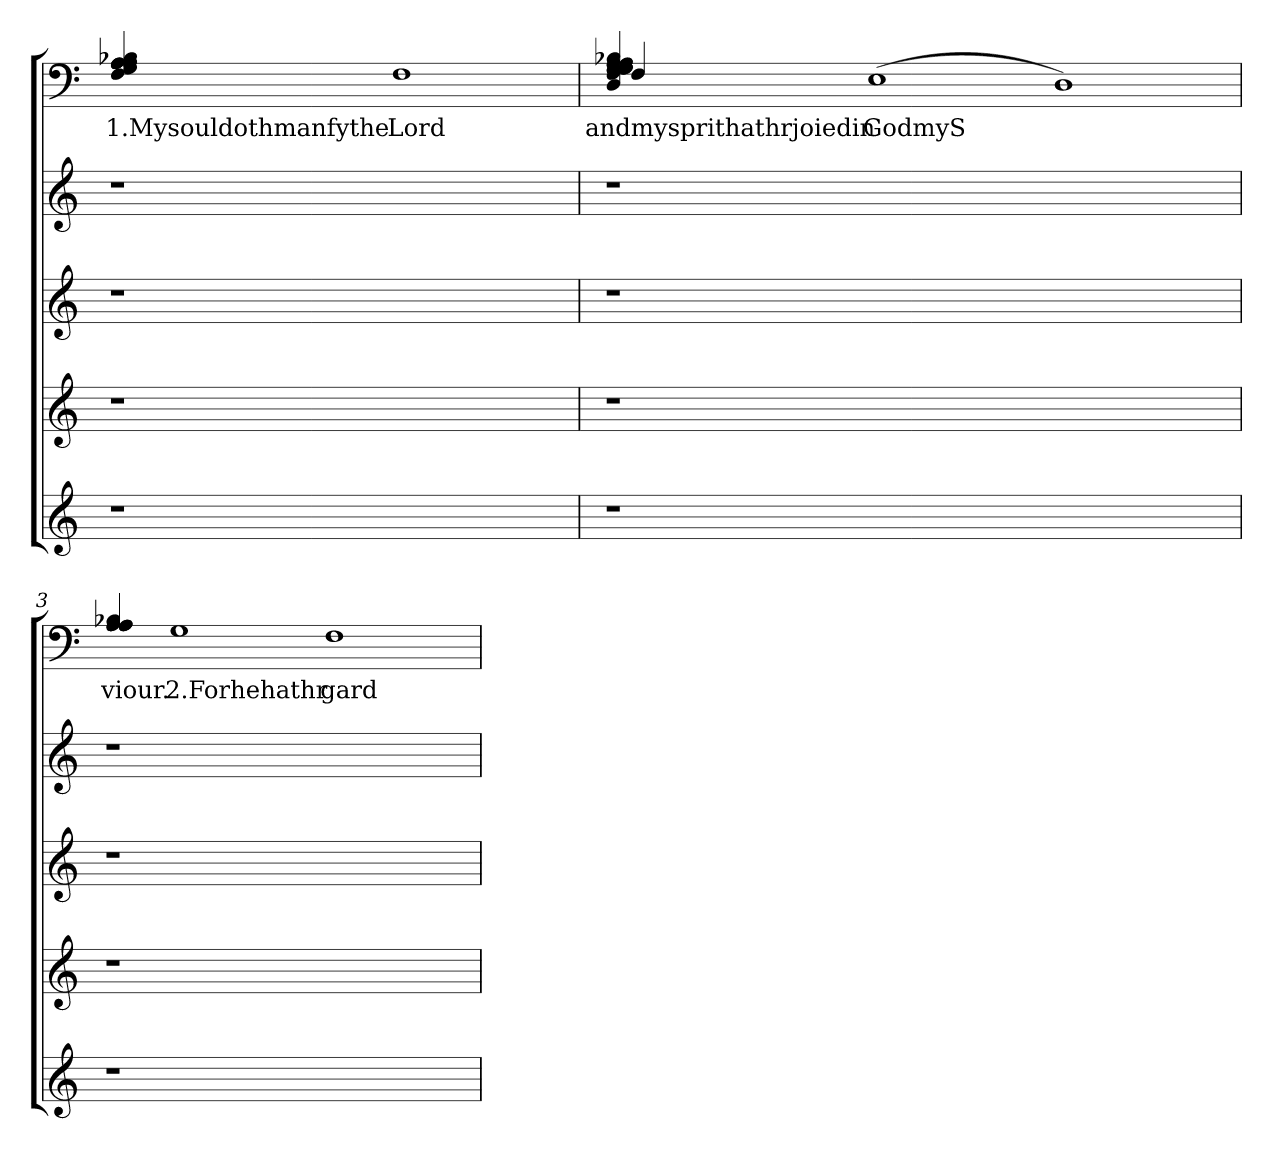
**kern	**kern	**kern	**kern	**kern	**text
*part5	*part4	*part3	*part2	*part1	*part1
*staff5	*staff4	*staff3	*staff2	*staff1	*staff1
*clefG2	*clefG2	*clefG2	*clefG2	*clefF4	*
*k[]	*k[]	*k[]	*k[]	*k[]	*
*C:	*C:	*C:	*C:	*C:	*
=1	=1	=1	=1	=1	=1
!	!	!	!	!	!LO:LY:b:rj
1r	1r	1r	1r	(4F/ 4G/ 4A/ 4A/ 4A/ 4A/ 4A/ 4B-X/	1.Mysouldothmanfythe
!	!	!	!	!	!LO:LY:b:rj
.	.	.	.	1F	Lord
4ryy	4ryy	4ryy	4ryy	.	.
=2	=2	=2	=2	=2	=2
*	*	*	*	*^	*
!	!	!	!	!	!	!LO:LY:b:rj
1r	1r	1r	1r	(4D/ 4F/ 4G/ 4G/ 4G/ 4G/ 4G/ 4A/ 4A/ 4A/ 4A/ 4B-X/	4F/	andmysprithathrjoiedin
!	!	!	!	!	!	!LO:LY:b:rj
.	.	.	.	(>1E	0ryy	GodmyS
1ryy	1ryy	1ryy	1ryy	.	.	.
.	.	.	.	1D)	.	.
4ryy	4ryy	4ryy	4ryy	.	.	.
*	*	*	*	*v	*v	*
!!LO:LB:g=z
=3	=3	=3	=3	=3	=3
!	!	!	!	!	!LO:LY:b:rj
1r	1r	1r	1r	(4A/ 4A/ 4A/ 4A/ 4B-X/	viour.
!	!	!	!	!	!LO:LY:b:rj
.	.	.	.	1G	2.Forhehathr
1ryy	1ryy	1ryy	1ryy	.	.
!	!	!	!	!	!LO:LY:b:rj
.	.	.	.	1F	gard-
4ryy	4ryy	4ryy	4ryy	.	.
=	=	=	=	=	=
*-	*-	*-	*-	*-	*-
